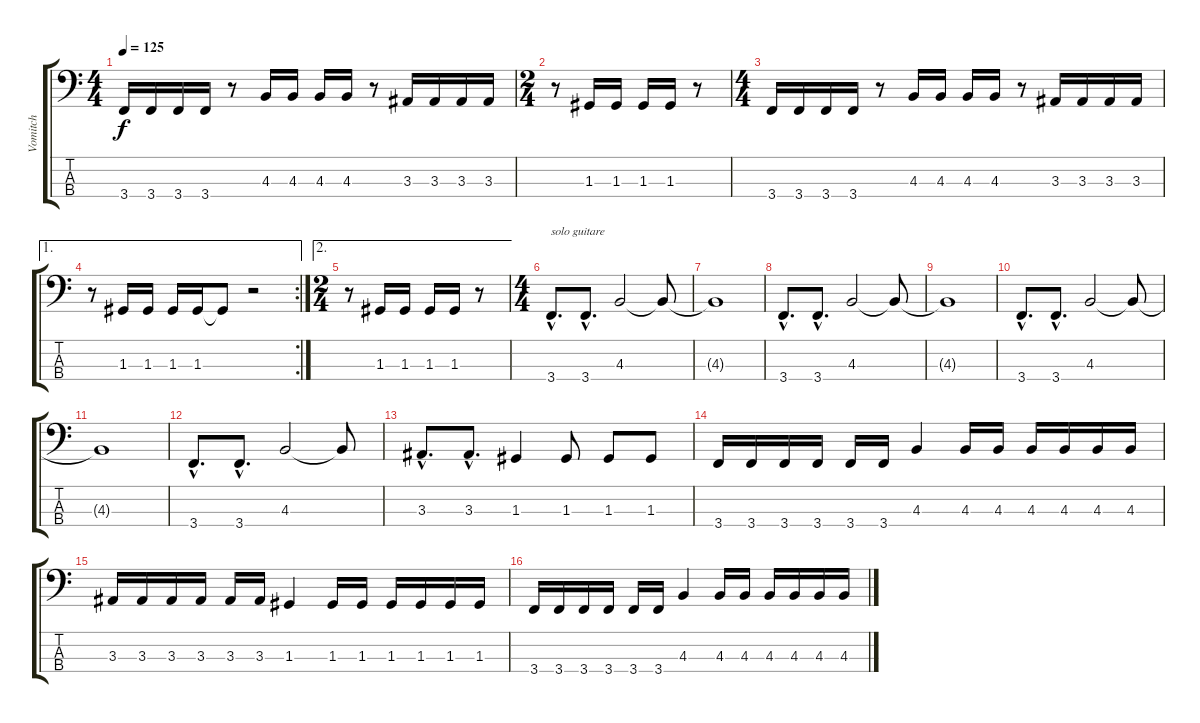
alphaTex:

\track ("Vomitch" "Vomitch") {instrument electricbasspick}
\staff {score tabs}
\tuning (F2 C2 G1 D1) {hide}
\ts (4 4)
\tempo 125
\clef f4
\ks c
3.4.16{dy f} 3.4.16 3.4.16 3.4.16 r.8 4.3.16 4.3.16 4.3.16 4.3.16 r.8 3.3.16 3.3.16 3.3.16 3.3.16 |
\ts (2 4)
r.8 1.3.16 1.3.16 1.3.16 1.3.16 r.8 |
\ts (4 4)
3.4.16 3.4.16 3.4.16 3.4.16 r.8 4.3.16 4.3.16 4.3.16 4.3.16 r.8 3.3.16 3.3.16 3.3.16 3.3.16 |
\ae 1
\rc 2
r.8 1.3.16 1.3.16 1.3.16 1.3.16 1.3{t}.8 r.2 |
\ae 2
\ts (2 4)
r.8 1.3.16 1.3.16 1.3.16 1.3.16 r.8 |
\ts (4 4)
3.4{hac}.8{d txt "solo guitare"} 3.4{hac}.8{d} 4.3.2 4.3{t}.8 |
4.3{t}.1 |
3.4{hac}.8{d} 3.4{hac}.8{d} 4.3.2 4.3{t}.8 |
4.3{t}.1 |
3.4{hac}.8{d} 3.4{hac}.8{d} 4.3.2 4.3{t}.8 |
4.3{t}.1 |
3.4{hac}.8{d} 3.4{hac}.8{d} 4.3.2 4.3{t}.8 |
3.3{hac}.8{d} 3.3{hac}.8{d} 1.3.4 1.3.8 1.3.8 1.3.8 |
3.4.16 3.4.16 3.4.16 3.4.16 3.4.16 3.4.16 4.3.4 4.3.16 4.3.16 4.3.16 4.3.16 4.3.16 4.3.16 |
3.3.16 3.3.16 3.3.16 3.3.16 3.3.16 3.3.16 1.3.4 1.3.16 1.3.16 1.3.16 1.3.16 1.3.16 1.3.16 |
3.4.16 3.4.16 3.4.16 3.4.16 3.4.16 3.4.16 4.3.4 4.3.16 4.3.16 4.3.16 4.3.16 4.3.16 4.3.16
